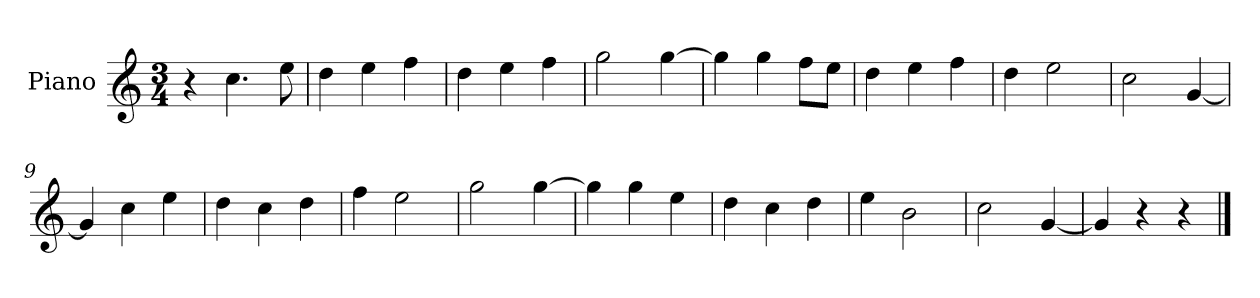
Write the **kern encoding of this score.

**kern
*part1
*staff1
*I"Piano
*I'P-no
*clefG2
*k[]
*M3/4
*MM180
=1
4r
4.cc\
8ee\
=2
4dd\
4ee\
4ff\
=3
4dd\
4ee\
4ff\
=4
2gg\
[4gg\
=5
4gg\]
4gg\
8ff\L
8ee\J
=6
4dd\
4ee\
4ff\
=7
4dd\
2ee\
=8
2cc\
[4g/
=9
4g/]
4cc\
4ee\
=10
4dd\
4cc\
4dd\
=11
4ff\
2ee\
!!LO:LB:g=z
=12
2gg\
[4gg\
=13
4gg\]
4gg\
4ee\
=14
4dd\
4cc\
4dd\
=15
4ee\
2b\
=16
2cc\
[4g/
=17
4g/]
4r
4r
==
*-
